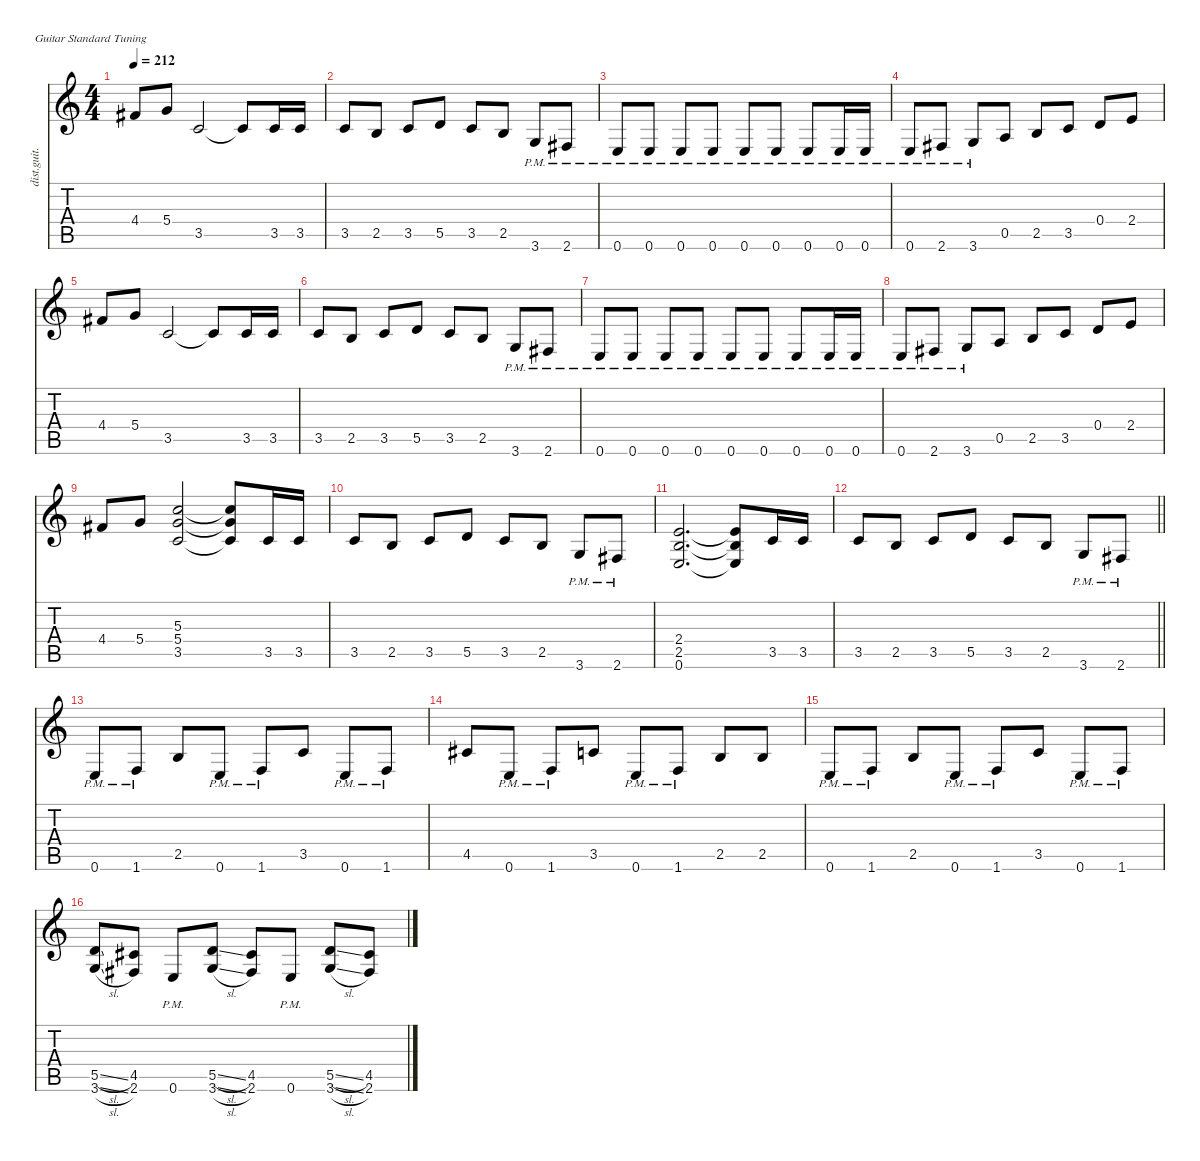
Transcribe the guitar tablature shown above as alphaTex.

\defaultSystemsLayout 4
\hideDynamics
\bracketExtendMode nobrackets
\otherSystemsTrackNameOrientation horizontal
\track ("James Hetfield" "dist.guit.") {instrument distortionguitar}
\staff {score tabs}
\tuning (E4 B3 G3 D3 A2 E2)
\ts (4 4)
\tempo 212
\clef g2
\ks c
4.4{acc #}.8{dy fff} 5.4.8 3.5.2 3.5{t}.8{dy f} 3.5.16{dy fff} 3.5.16 |
3.5.8 2.5.8 3.5.8 5.5.8 3.5.8 2.5.8 3.6{pm}.8 2.6{pm acc #}.8 |
0.6{pm}.8 0.6{pm}.8 0.6{pm}.8 0.6{pm}.8 0.6{pm}.8 0.6{pm}.8 0.6{pm}.8 0.6{pm}.16 0.6{pm}.16{dy f} |
0.6{pm}.8{dy fff} 2.6{pm acc #}.8 3.6{pm}.8 0.5.8 2.5.8 3.5.8 0.4.8 2.4.8 |
4.4{acc #}.8 5.4.8 3.5.2 3.5{t}.8{dy f} 3.5.16{dy fff} 3.5.16 |
3.5.8 2.5.8 3.5.8 5.5.8 3.5.8 2.5.8 3.6{pm}.8 2.6{pm acc #}.8 |
0.6{pm}.8 0.6{pm}.8 0.6{pm}.8 0.6{pm}.8 0.6{pm}.8 0.6{pm}.8 0.6{pm}.8 0.6{pm}.16 0.6{pm}.16{dy f} |
0.6{pm}.8{dy fff} 2.6{pm acc #}.8 3.6{pm}.8 0.5.8 2.5.8 3.5.8 0.4.8 2.4.8 |
4.4{acc #}.8 5.4.8 (5.3 5.4 3.5).2{dy ff} (5.3{t} 5.4{t} 3.5{t}).8{dy f} 3.5.16{dy fff} 3.5.16 |
3.5.8 2.5.8 3.5.8 5.5.8 3.5.8 2.5.8 3.6{pm}.8 2.6{pm acc #}.8 |
(2.4 2.5 0.6).2{d dy ff} (2.4{t} 2.5{t} 0.6{t}).8{dy f} 3.5.16{dy fff} 3.5.16 |
\barLineRight lightlight
3.5.8 2.5.8 3.5.8 5.5.8 3.5.8 2.5.8 3.6{pm}.8 2.6{pm acc #}.8 |
0.6{pm}.8 1.6{pm}.8 2.5.8 0.6{pm}.8 1.6{pm}.8 3.5.8 0.6{pm}.8 1.6{pm}.8 |
4.5{acc #}.8 0.6{pm}.8 1.6{pm}.8 3.5.8 0.6{pm}.8 1.6{pm}.8 2.5.8 2.5.8 |
0.6{pm}.8 1.6{pm}.8 2.5.8 0.6{pm}.8 1.6{pm}.8 3.5.8 0.6{pm}.8 1.6{pm}.8 |
(5.5{sl} 3.6{sl}).8 (4.5{acc #} 2.6{acc #}).8 0.6{pm}.8{dy mf} (5.5{sl} 3.6{sl}).8{dy fff} (4.5{acc #} 2.6{acc #}).8 0.6{pm}.8{dy mf} (5.5{sl} 3.6{sl}).8{dy fff} (4.5{acc #} 2.6{acc #}).8
